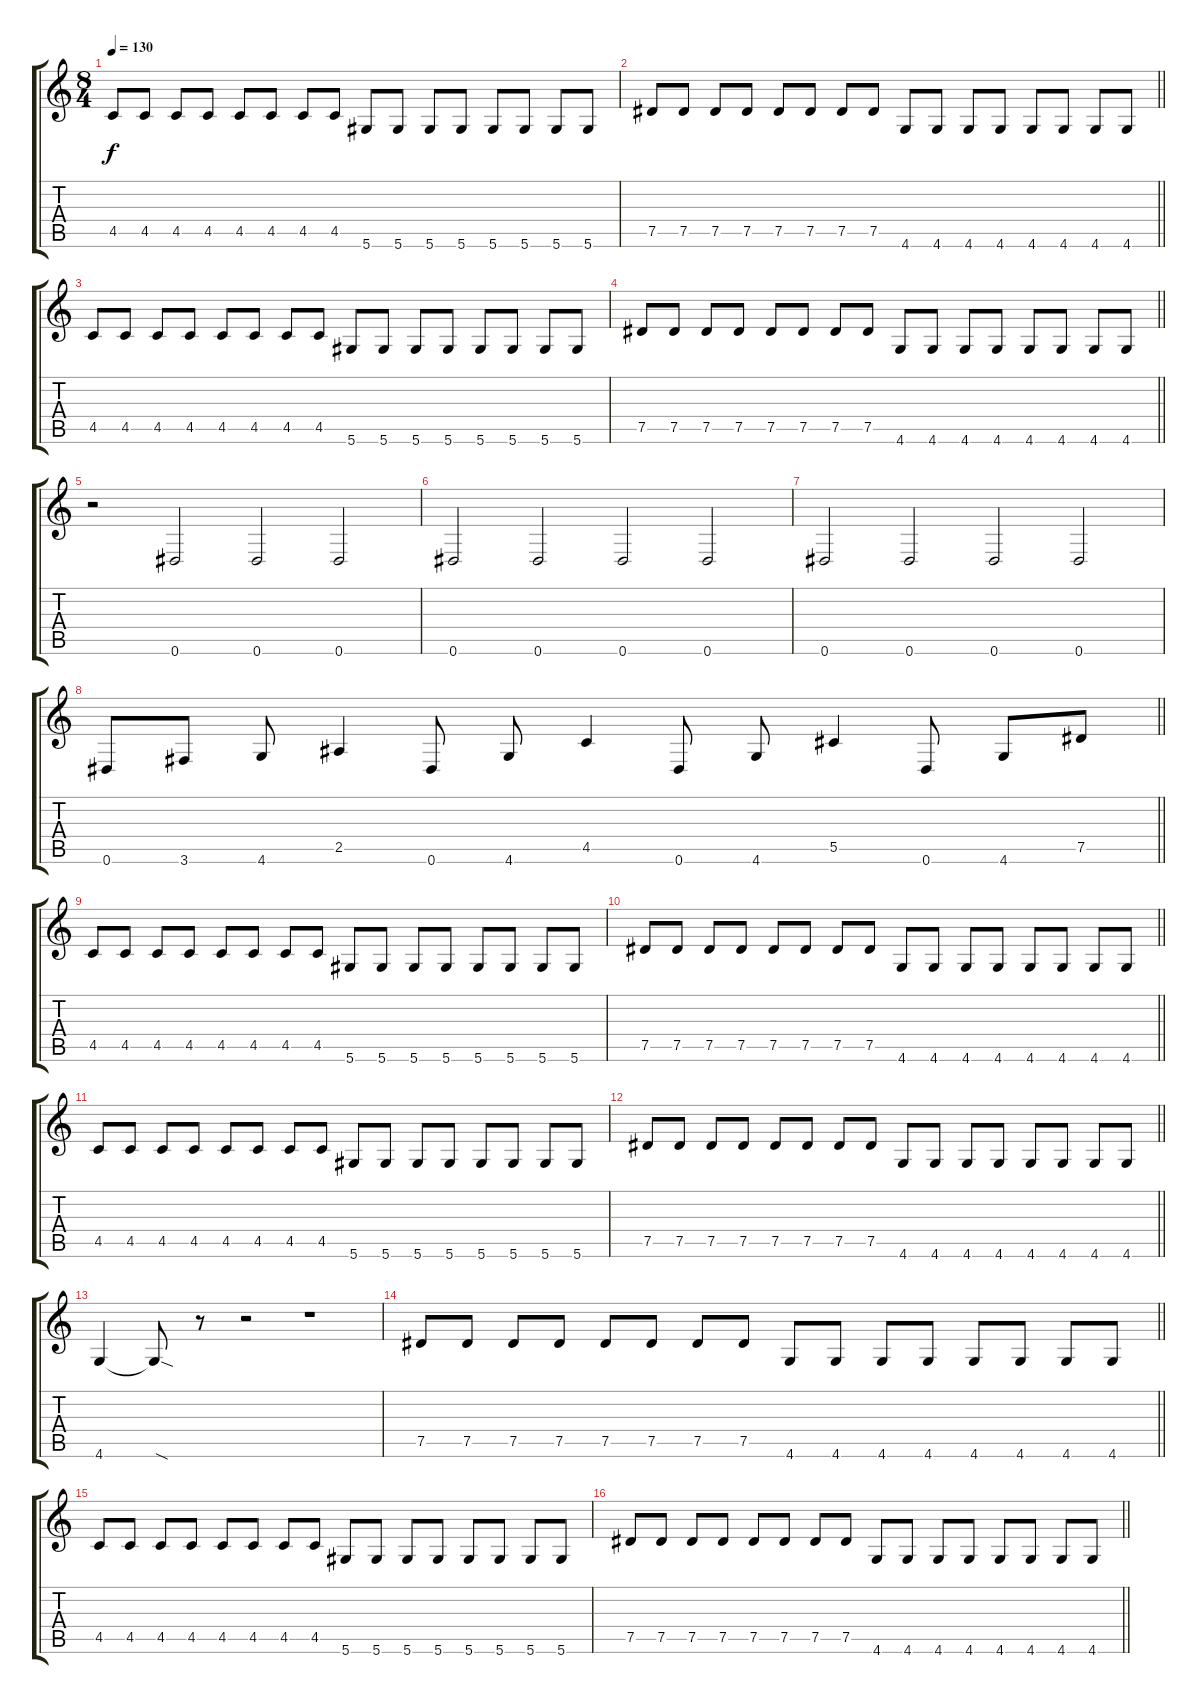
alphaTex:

\track "" {instrument electricbassfinger}
\staff {score tabs}
\tuning (Eb4 Bb3 Gb3 Db3 Ab2 Eb2) {hide}
\ts (8 4)
\tempo 130
\clef g2
\ks c
4.5.8{dy f} 4.5.8 4.5.8 4.5.8 4.5.8 4.5.8 4.5.8 4.5.8 5.6.8 5.6.8 5.6.8 5.6.8 5.6.8 5.6.8 5.6.8 5.6.8 |
\barLineRight lightlight
7.5.8 7.5.8 7.5.8 7.5.8 7.5.8 7.5.8 7.5.8 7.5.8 4.6.8 4.6.8 4.6.8 4.6.8 4.6.8 4.6.8 4.6.8 4.6.8 |
4.5.8 4.5.8 4.5.8 4.5.8 4.5.8 4.5.8 4.5.8 4.5.8 5.6.8 5.6.8 5.6.8 5.6.8 5.6.8 5.6.8 5.6.8 5.6.8 |
\barLineRight lightlight
7.5.8 7.5.8 7.5.8 7.5.8 7.5.8 7.5.8 7.5.8 7.5.8 4.6.8 4.6.8 4.6.8 4.6.8 4.6.8 4.6.8 4.6.8 4.6.8 |
\section ("" "")
r.2 0.6.2 0.6.2 0.6.2 |
0.6.2 0.6.2 0.6.2 0.6.2 |
0.6.2 0.6.2 0.6.2 0.6.2 |
\barLineRight lightlight
0.6.8 3.6.8 4.6.8 2.5.4 0.6.8 4.6.8 4.5.4 0.6.8 4.6.8 5.5.4 0.6.8 4.6.8 7.5.8 |
\section ("" "")
4.5.8 4.5.8 4.5.8 4.5.8 4.5.8 4.5.8 4.5.8 4.5.8 5.6.8 5.6.8 5.6.8 5.6.8 5.6.8 5.6.8 5.6.8 5.6.8 |
\barLineRight lightlight
7.5.8 7.5.8 7.5.8 7.5.8 7.5.8 7.5.8 7.5.8 7.5.8 4.6.8 4.6.8 4.6.8 4.6.8 4.6.8 4.6.8 4.6.8 4.6.8 |
4.5.8 4.5.8 4.5.8 4.5.8 4.5.8 4.5.8 4.5.8 4.5.8 5.6.8 5.6.8 5.6.8 5.6.8 5.6.8 5.6.8 5.6.8 5.6.8 |
\barLineRight lightlight
7.5.8 7.5.8 7.5.8 7.5.8 7.5.8 7.5.8 7.5.8 7.5.8 4.6.8 4.6.8 4.6.8 4.6.8 4.6.8 4.6.8 4.6.8 4.6.8 |
\section ("" "")
4.6.4 4.6{sod t}.8 r.8 r.2 r.1 |
\barLineRight lightlight
7.5.8 7.5.8 7.5.8 7.5.8 7.5.8 7.5.8 7.5.8 7.5.8 4.6.8 4.6.8 4.6.8 4.6.8 4.6.8 4.6.8 4.6.8 4.6.8 |
4.5.8 4.5.8 4.5.8 4.5.8 4.5.8 4.5.8 4.5.8 4.5.8 5.6.8 5.6.8 5.6.8 5.6.8 5.6.8 5.6.8 5.6.8 5.6.8 |
\barLineRight lightlight
7.5.8 7.5.8 7.5.8 7.5.8 7.5.8 7.5.8 7.5.8 7.5.8 4.6.8 4.6.8 4.6.8 4.6.8 4.6.8 4.6.8 4.6.8 4.6.8
